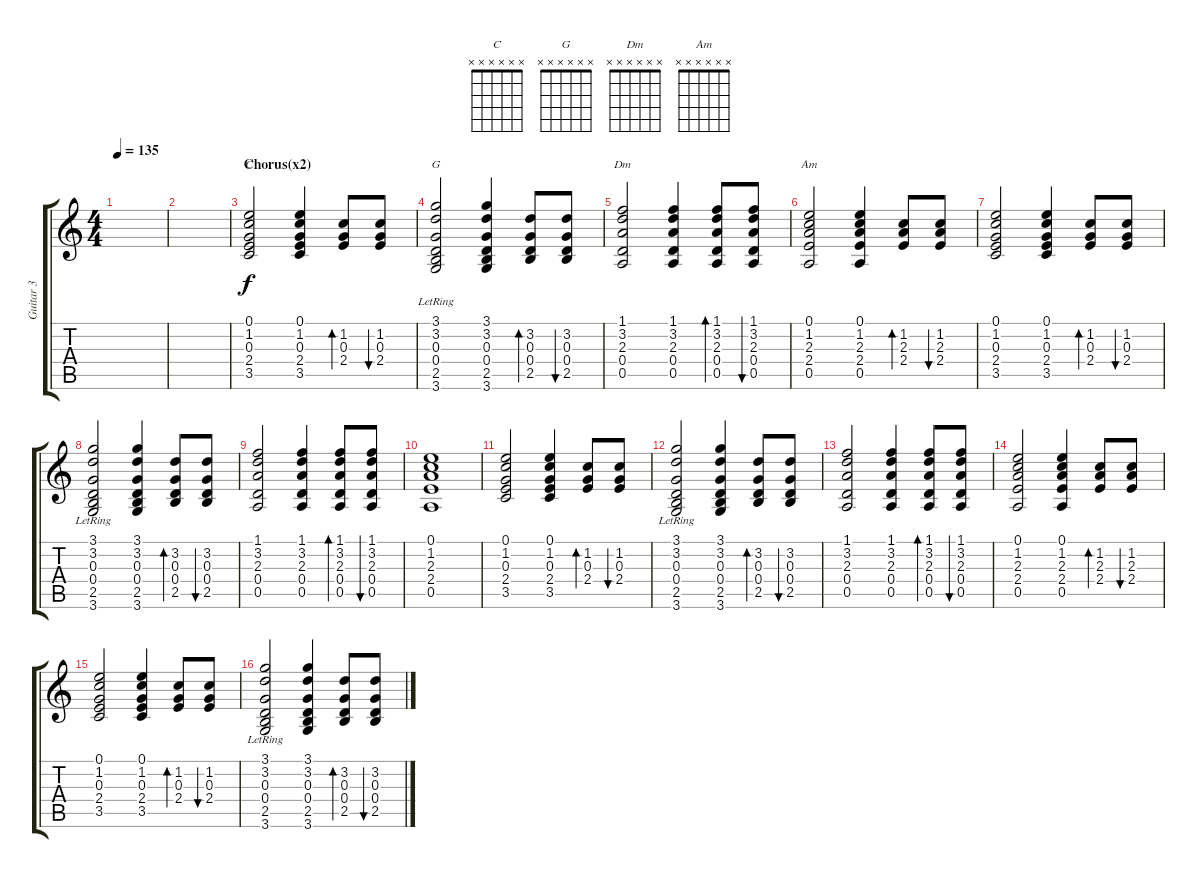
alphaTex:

\track ("Guitar 3" "Guitar 3") {instrument acousticguitarnylon}
\staff {score tabs}
\tuning (E4 B3 G3 D3 A2 E2) {hide}
\chord ("C" x x x x x x)
\chord ("G" x x x x x x)
\chord ("Dm" x x x x x x)
\chord ("Am" x x x x x x)
\ts (4 4)
\tempo 135
\clef g2
\ks c
|
|
\section ("" "Chorus(x2)")
(0.1 1.2 0.3 2.4 3.5).2{ch "C"} (0.1 1.2 0.3 2.4 3.5).4 (1.2 0.3 2.4).8{bd 60} (1.2 0.3 2.4).8{bu 60} |
(3.1 3.2 0.3 0.4 2.5 3.6{lr}).2{ch "G"} (3.1 3.2 0.3 0.4 2.5 3.6).4 (3.2 0.3 0.4 2.5).8{bd 60} (3.2 0.3 0.4 2.5).8{bu 60} |
(1.1 3.2 2.3 0.4 0.5).2{ch "Dm"} (1.1 3.2 2.3 0.4 0.5).4 (1.1 3.2 2.3 0.4 0.5).8{bd 60} (1.1 3.2 2.3 0.4 0.5).8{bu 60} |
(0.1 1.2 2.3 2.4 0.5).2{ch "Am"} (0.1 1.2 2.3 2.4 0.5).4 (1.2 2.3 2.4).8{bd 60} (1.2 2.3 2.4).8{bu 60} |
(0.1 1.2 0.3 2.4 3.5).2 (0.1 1.2 0.3 2.4 3.5).4 (1.2 0.3 2.4).8{bd 60} (1.2 0.3 2.4).8{bu 60} |
(3.1 3.2 0.3 0.4 2.5 3.6{lr}).2 (3.1 3.2 0.3 0.4 2.5 3.6).4 (3.2 0.3 0.4 2.5).8{bd 60} (3.2 0.3 0.4 2.5).8{bu 60} |
(1.1 3.2 2.3 0.4 0.5).2 (1.1 3.2 2.3 0.4 0.5).4 (1.1 3.2 2.3 0.4 0.5).8{bd 60} (1.1 3.2 2.3 0.4 0.5).8{bu 60} |
(0.1 1.2 2.3 2.4 0.5).1 |
(0.1 1.2 0.3 2.4 3.5).2 (0.1 1.2 0.3 2.4 3.5).4 (1.2 0.3 2.4).8{bd 60} (1.2 0.3 2.4).8{bu 60} |
(3.1 3.2 0.3 0.4 2.5 3.6{lr}).2 (3.1 3.2 0.3 0.4 2.5 3.6).4 (3.2 0.3 0.4 2.5).8{bd 60} (3.2 0.3 0.4 2.5).8{bu 60} |
(1.1 3.2 2.3 0.4 0.5).2 (1.1 3.2 2.3 0.4 0.5).4 (1.1 3.2 2.3 0.4 0.5).8{bd 60} (1.1 3.2 2.3 0.4 0.5).8{bu 60} |
(0.1 1.2 2.3 2.4 0.5).2 (0.1 1.2 2.3 2.4 0.5).4 (1.2 2.3 2.4).8{bd 60} (1.2 2.3 2.4).8{bu 60} |
(0.1 1.2 0.3 2.4 3.5).2 (0.1 1.2 0.3 2.4 3.5).4 (1.2 0.3 2.4).8{bd 60} (1.2 0.3 2.4).8{bu 60} |
(3.1 3.2 0.3 0.4 2.5 3.6{lr}).2 (3.1 3.2 0.3 0.4 2.5 3.6).4 (3.2 0.3 0.4 2.5).8{bd 60} (3.2 0.3 0.4 2.5).8{bu 60}
